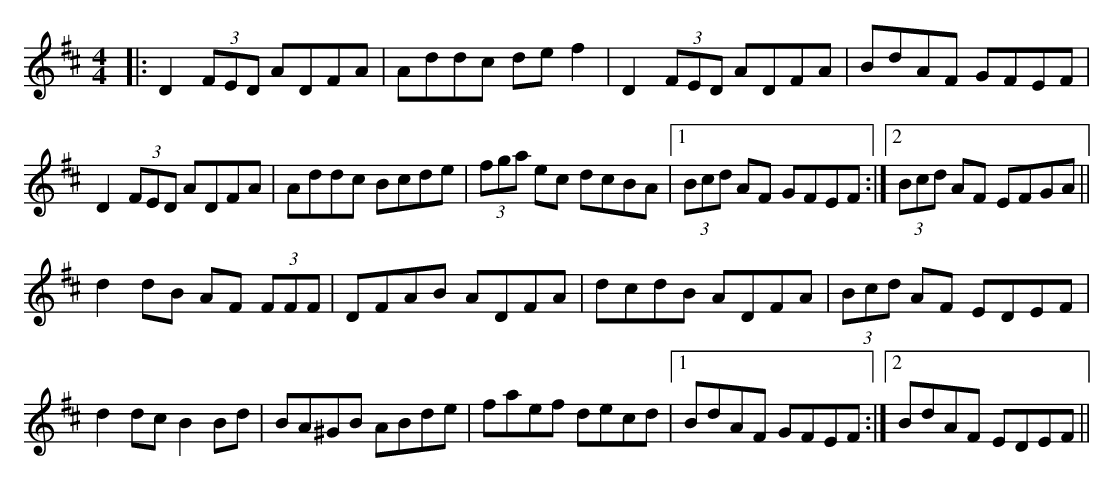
X:1
M:4/4
K:D
|:D2 (3FED ADFA|Addc de f2|D2 (3FED ADFA|BdAF GFEF|
D2(3FED ADFA|Addc Bcde|(3fga ec dcBA|1 (3Bcd AF GFEF:|2 (3Bcd AF EFGA||
d2 dB AF (3FFF|DFAB ADFA|dcdB ADFA|(3Bcd AF EDEF|
d2 dc B2 Bd|BA^GB ABde|faef decd|1 BdAF GFEF:|2 BdAF EDEF||
